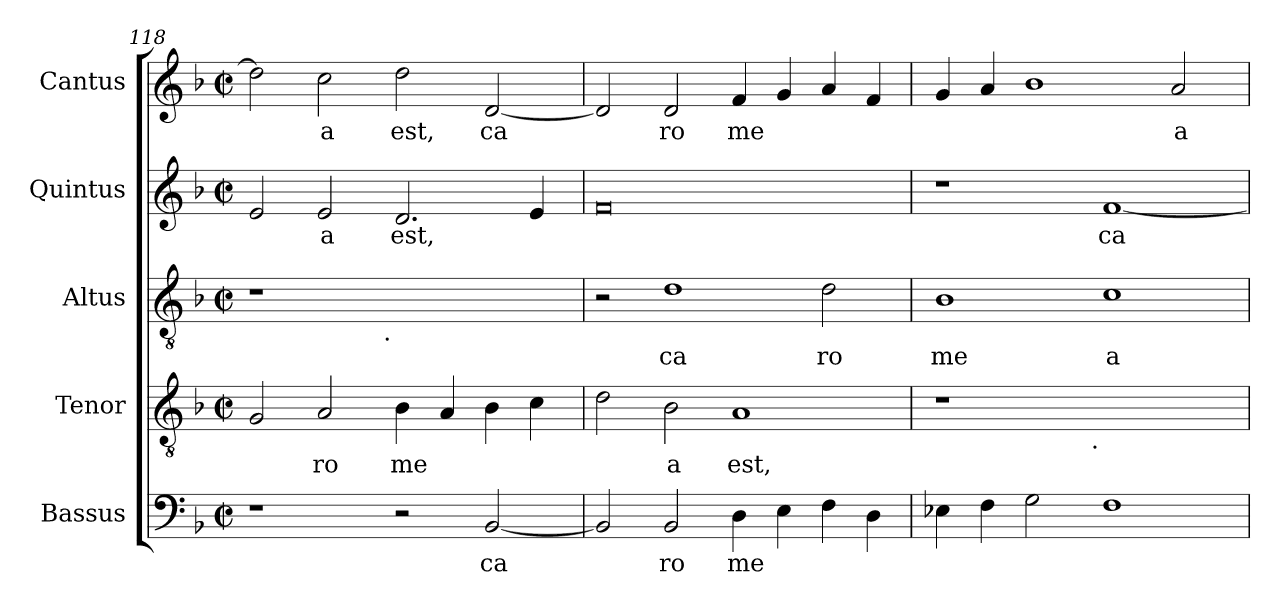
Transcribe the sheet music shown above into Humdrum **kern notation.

**kern	**text	**kern	**text	**kern	**text	**kern	**text	**kern	**text
*part5	*part5	*part4	*part4	*part3	*part3	*part2	*part2	*part1	*part1
*staff5	*staff5	*staff4	*staff4	*staff3	*staff3	*staff2	*staff2	*staff1	*staff1
*I"Bassus	*	*I"Tenor	*	*I"Altus	*	*I"Quintus	*	*I"Cantus	*
*clefF4	*	*clefGv2	*	*clefGv2	*	*clefG2	*	*clefG2	*
*k[b-]	*	*k[b-]	*	*k[b-]	*	*k[b-]	*	*k[b-]	*
*F:	*	*F:	*	*F:	*	*F:	*	*F:	*
*M2/2	*	*M2/2	*	*M2/2	*	*M2/2	*	*M2/2	*
*met(c|)	*	*met(c|)	*	*met(c|)	*	*met(c|)	*	*met(c|)	*
=118	=118	=118	=118	=118	=118	=118	=118	=118	=118
!	!	!	!LO:LY:b:cj	!	!	!	!LO:LY:b:cj	!	!LO:LY:b:cj
*	*	*	*	*^	*	*	*	*	*
1r	.	2G/	--	1r	2ryy	.	2e/	.	2dd\]	--
!	!	!	!LO:LY:b:cj	!	!	!	!	!LO:LY:b:cj	!	!LO:LY:b:cj
.	.	2A/	-ro	.	4...ryy	.	2e/	a	2cc\	-a
!	!	!	!	!	!LO:TX:b:t=.	!	!	!	!	!
.	.	.	.	.	1ryy	.	.	.	.	.
!	!	!	!LO:LY:b:cj	!	!	!	!	!LO:LY:b:cj	!	!LO:LY:b:cj
2r	.	4B-\	me-	1ryy	.	.	2.d/	est,	2dd\	est,
!	!	!	!LO:LY:b:cj	!	!	!	!	!	!	!
.	.	4A/	--	.	.	.	.	.	.	.
!	!LO:LY:b:cj	!	!LO:LY:b:cj	!	!	!	!	!	!	!LO:LY:b:cj
[<2BB-/	ca-	4B-\	--	.	.	.	.	.	[<2d/	ca-
!	!	!	!LO:LY:b:cj	!	!	!	!	!LO:LY:b:cj	!	!
.	.	4c\	--	.	.	.	4e/	.	.	.
.	.	.	.	.	32ryy	.	.	.	.	.
=119	=119	=119	=119	=119	=119	=119	=119	=119	=119	=119
!	!LO:LY:b:cj	!	!LO:LY:b:cj	!	!	!	!	!LO:LY:b:cj	!	!LO:LY:b:cj
*	*	*	*	*v	*v	*	*	*	*	*
2BB-/]	--	2d\	--	2r	.	0f	.	2d/]	--
!	!LO:LY:b:cj	!	!LO:LY:b:cj	!	!LO:LY:b:cj	!	!	!	!LO:LY:b:cj
2BB-/	-ro	2B-\	-a	1d	ca	.	.	2d/	-ro
!	!LO:LY:b:cj	!	!LO:LY:b:cj	!	!	!	!	!	!LO:LY:b:cj
4D\	me-	1A	est,	.	.	.	.	4f/	me-
!	!LO:LY:b:cj	!	!	!	!	!	!	!	!LO:LY:b:cj
4E\	--	.	.	.	.	.	.	4g/	--
!	!LO:LY:b:cj	!	!	!	!LO:LY:b:cj	!	!	!	!LO:LY:b:cj
4F\	--	.	.	2d\	ro	.	.	4a/	--
!	!LO:LY:b:cj	!	!	!	!	!	!	!	!LO:LY:b:cj
4D\	--	.	.	.	.	.	.	4f/	--
=120	=120	=120	=120	=120	=120	=120	=120	=120	=120
!	!LO:LY:b:cj	!	!	!	!LO:LY:b:cj	!	!	!	!LO:LY:b:cj
*	*	*^	*	*	*	*	*	*	*
4E-X\	--	1r	2ryy	.	1B-	me	1r	.	4g/	--
!	!LO:LY:b:cj	!	!	!	!	!	!	!	!	!LO:LY:b:cj
4F\	--	.	.	.	.	.	.	.	4a/	--
!	!LO:LY:b:cj	!	!	!	!	!	!	!	!	!LO:LY:b:cj
2G\	--	.	4...ryy	.	.	.	.	.	1b-	--
!	!	!	!LO:TX:b:t=.	!	!	!	!	!	!	!
.	.	.	1ryy	.	.	.	.	.	.	.
!	!LO:LY:b:cj	!	!	!	!	!LO:LY:b:cj	!	!LO:LY:b:cj	!	!
1F	--	1ryy	.	.	1c	a	[<1f	ca	.	.
!	!	!	!	!	!	!	!	!	!	!LO:LY:b:cj
.	.	.	.	.	.	.	.	.	2a/	-a
.	.	.	32ryy	.	.	.	.	.	.	.
*	*	*v	*v	*	*	*	*	*	*	*
=	=	=	=	=	=	=	=	=	=
*-	*-	*-	*-	*-	*-	*-	*-	*-	*-
